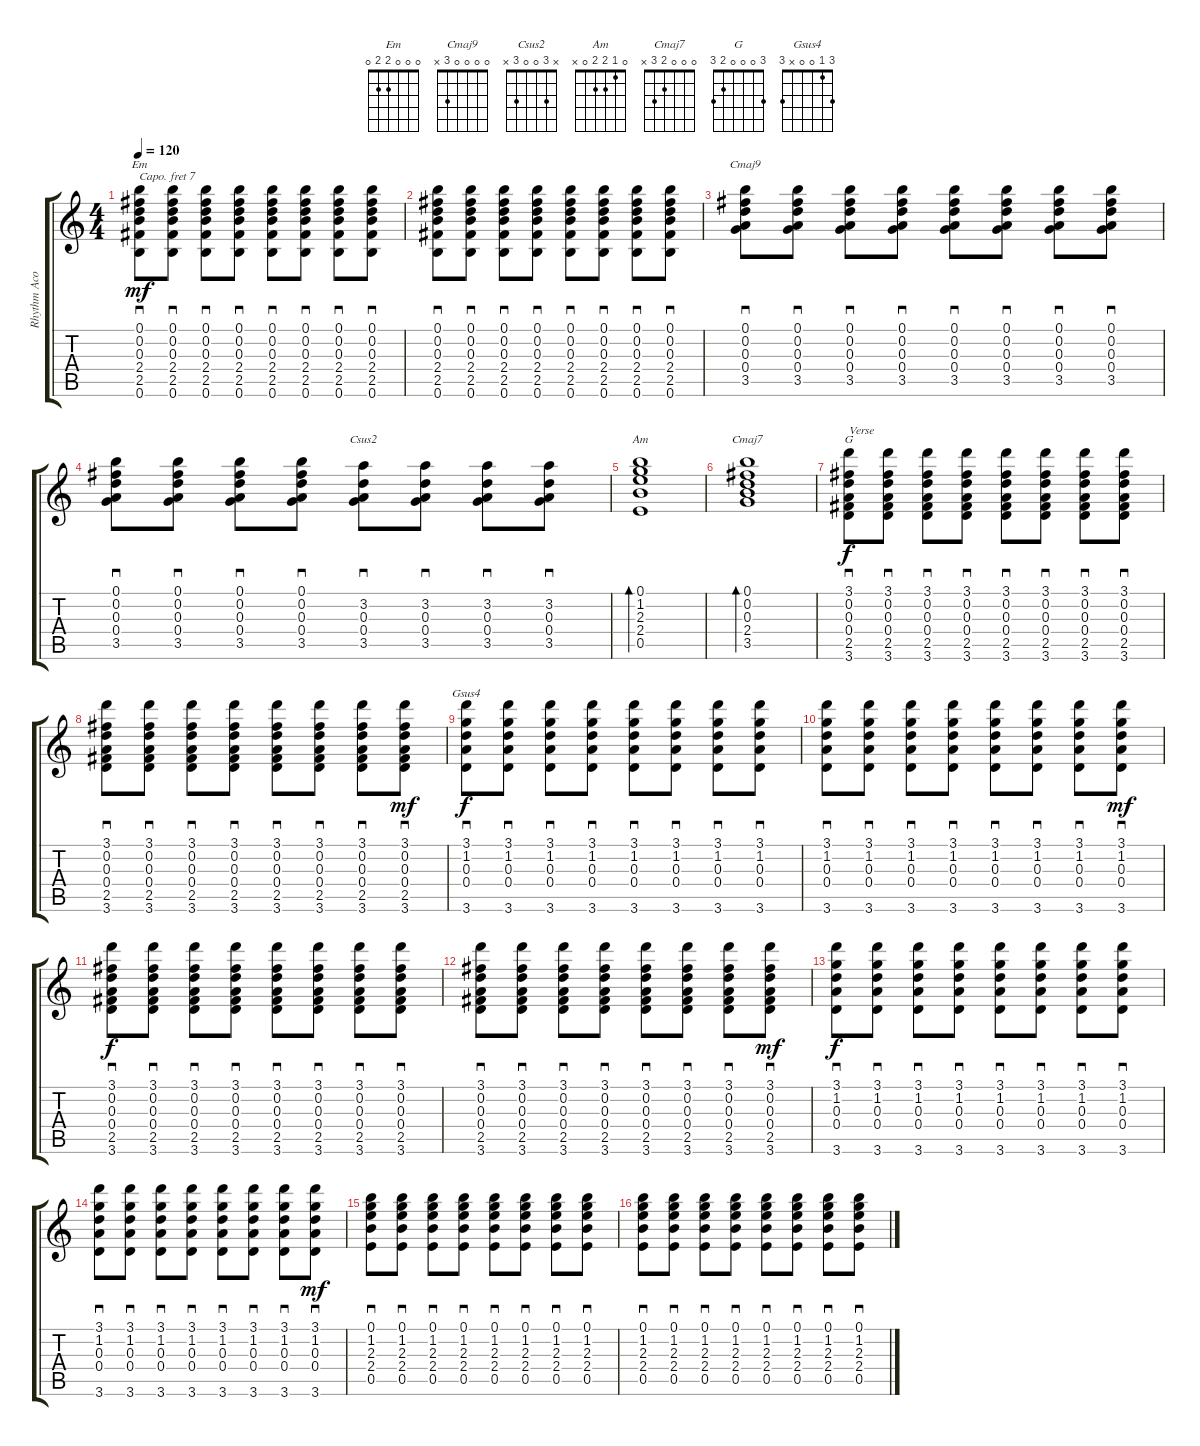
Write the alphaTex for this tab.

\track ("Rhythm Acoustic" "Rhythm Aco") {instrument acousticguitarsteel}
\staff {score tabs}
\capo 7
\tuning (E4 B3 G3 D3 A2 E2) {hide}
\chord ("Em" 0 0 0 2 2 0)
\chord ("Cmaj9" 0 0 0 0 3 x)
\chord ("Csus2" x 3 0 0 3 x)
\chord ("Am" 0 1 2 2 0 x)
\chord ("Cmaj7" 0 0 0 2 3 x)
\chord ("G" 3 0 0 0 2 3)
\chord ("Gsus4" 3 1 0 0 x 3)
\ts (4 4)
\tempo 120
\clef g2
\ks c
(0.1 0.2 0.3 2.4 2.5 0.6).8{sd ch "Em" dy mf} (0.1 0.2 0.3 2.4 2.5 0.6).8{sd} (0.1 0.2 0.3 2.4 2.5 0.6).8{sd} (0.1 0.2 0.3 2.4 2.5 0.6).8{sd} (0.1 0.2 0.3 2.4 2.5 0.6).8{sd} (0.1 0.2 0.3 2.4 2.5 0.6).8{sd} (0.1 0.2 0.3 2.4 2.5 0.6).8{sd} (0.1 0.2 0.3 2.4 2.5 0.6).8{sd} |
(0.1 0.2 0.3 2.4 2.5 0.6).8{sd} (0.1 0.2 0.3 2.4 2.5 0.6).8{sd} (0.1 0.2 0.3 2.4 2.5 0.6).8{sd} (0.1 0.2 0.3 2.4 2.5 0.6).8{sd} (0.1 0.2 0.3 2.4 2.5 0.6).8{sd} (0.1 0.2 0.3 2.4 2.5 0.6).8{sd} (0.1 0.2 0.3 2.4 2.5 0.6).8{sd} (0.1 0.2 0.3 2.4 2.5 0.6).8{sd} |
(0.1 0.2 0.3 0.4 3.5).8{sd ch "Cmaj9"} (0.1 0.2 0.3 0.4 3.5).8{sd} (0.1 0.2 0.3 0.4 3.5).8{sd} (0.1 0.2 0.3 0.4 3.5).8{sd} (0.1 0.2 0.3 0.4 3.5).8{sd} (0.1 0.2 0.3 0.4 3.5).8{sd} (0.1 0.2 0.3 0.4 3.5).8{sd} (0.1 0.2 0.3 0.4 3.5).8{sd} |
(0.1 0.2 0.3 0.4 3.5).8{sd} (0.1 0.2 0.3 0.4 3.5).8{sd} (0.1 0.2 0.3 0.4 3.5).8{sd} (0.1 0.2 0.3 0.4 3.5).8{sd} (3.2 0.3 0.4 3.5).8{sd ch "Csus2"} (3.2 0.3 0.4 3.5).8{sd} (3.2 0.3 0.4 3.5).8{sd} (3.2 0.3 0.4 3.5).8{sd} |
(0.1 1.2 2.3 2.4 0.5).1{bd 480 ch "Am"} |
(0.1 0.2 0.3 2.4 3.5).1{bd 480 ch "Cmaj7"} |
(3.1 0.2 0.3 0.4 2.5 3.6).8{sd ch "G" txt "Verse" dy f} (3.1 0.2 0.3 0.4 2.5 3.6).8{sd} (3.1 0.2 0.3 0.4 2.5 3.6).8{sd} (3.1 0.2 0.3 0.4 2.5 3.6).8{sd} (3.1 0.2 0.3 0.4 2.5 3.6).8{sd} (3.1 0.2 0.3 0.4 2.5 3.6).8{sd} (3.1 0.2 0.3 0.4 2.5 3.6).8{sd} (3.1 0.2 0.3 0.4 2.5 3.6).8{sd} |
(3.1 0.2 0.3 0.4 2.5 3.6).8{sd} (3.1 0.2 0.3 0.4 2.5 3.6).8{sd} (3.1 0.2 0.3 0.4 2.5 3.6).8{sd} (3.1 0.2 0.3 0.4 2.5 3.6).8{sd} (3.1 0.2 0.3 0.4 2.5 3.6).8{sd} (3.1 0.2 0.3 0.4 2.5 3.6).8{sd} (3.1 0.2 0.3 0.4 2.5 3.6).8{sd} (3.1 0.2 0.3 0.4 2.5 3.6).8{sd dy mf} |
(3.1 1.2 0.3 0.4 3.6).8{sd ch "Gsus4" dy f} (3.1 1.2 0.3 0.4 3.6).8{sd} (3.1 1.2 0.3 0.4 3.6).8{sd} (3.1 1.2 0.3 0.4 3.6).8{sd} (3.1 1.2 0.3 0.4 3.6).8{sd} (3.1 1.2 0.3 0.4 3.6).8{sd} (3.1 1.2 0.3 0.4 3.6).8{sd} (3.1 1.2 0.3 0.4 3.6).8{sd} |
(3.1 1.2 0.3 0.4 3.6).8{sd} (3.1 1.2 0.3 0.4 3.6).8{sd} (3.1 1.2 0.3 0.4 3.6).8{sd} (3.1 1.2 0.3 0.4 3.6).8{sd} (3.1 1.2 0.3 0.4 3.6).8{sd} (3.1 1.2 0.3 0.4 3.6).8{sd} (3.1 1.2 0.3 0.4 3.6).8{sd} (3.1 1.2 0.3 0.4 3.6).8{sd dy mf} |
(3.1 0.2 0.3 0.4 2.5 3.6).8{sd dy f} (3.1 0.2 0.3 0.4 2.5 3.6).8{sd} (3.1 0.2 0.3 0.4 2.5 3.6).8{sd} (3.1 0.2 0.3 0.4 2.5 3.6).8{sd} (3.1 0.2 0.3 0.4 2.5 3.6).8{sd} (3.1 0.2 0.3 0.4 2.5 3.6).8{sd} (3.1 0.2 0.3 0.4 2.5 3.6).8{sd} (3.1 0.2 0.3 0.4 2.5 3.6).8{sd} |
(3.1 0.2 0.3 0.4 2.5 3.6).8{sd} (3.1 0.2 0.3 0.4 2.5 3.6).8{sd} (3.1 0.2 0.3 0.4 2.5 3.6).8{sd} (3.1 0.2 0.3 0.4 2.5 3.6).8{sd} (3.1 0.2 0.3 0.4 2.5 3.6).8{sd} (3.1 0.2 0.3 0.4 2.5 3.6).8{sd} (3.1 0.2 0.3 0.4 2.5 3.6).8{sd} (3.1 0.2 0.3 0.4 2.5 3.6).8{sd dy mf} |
(3.1 1.2 0.3 0.4 3.6).8{sd dy f} (3.1 1.2 0.3 0.4 3.6).8{sd} (3.1 1.2 0.3 0.4 3.6).8{sd} (3.1 1.2 0.3 0.4 3.6).8{sd} (3.1 1.2 0.3 0.4 3.6).8{sd} (3.1 1.2 0.3 0.4 3.6).8{sd} (3.1 1.2 0.3 0.4 3.6).8{sd} (3.1 1.2 0.3 0.4 3.6).8{sd} |
(3.1 1.2 0.3 0.4 3.6).8{sd} (3.1 1.2 0.3 0.4 3.6).8{sd} (3.1 1.2 0.3 0.4 3.6).8{sd} (3.1 1.2 0.3 0.4 3.6).8{sd} (3.1 1.2 0.3 0.4 3.6).8{sd} (3.1 1.2 0.3 0.4 3.6).8{sd} (3.1 1.2 0.3 0.4 3.6).8{sd} (3.1 1.2 0.3 0.4 3.6).8{sd dy mf} |
(0.1 1.2 2.3 2.4 0.5).8{sd} (0.1 1.2 2.3 2.4 0.5).8{sd} (0.1 1.2 2.3 2.4 0.5).8{sd} (0.1 1.2 2.3 2.4 0.5).8{sd} (0.1 1.2 2.3 2.4 0.5).8{sd} (0.1 1.2 2.3 2.4 0.5).8{sd} (0.1 1.2 2.3 2.4 0.5).8{sd} (0.1 1.2 2.3 2.4 0.5).8{sd} |
(0.1 1.2 2.3 2.4 0.5).8{sd} (0.1 1.2 2.3 2.4 0.5).8{sd} (0.1 1.2 2.3 2.4 0.5).8{sd} (0.1 1.2 2.3 2.4 0.5).8{sd} (0.1 1.2 2.3 2.4 0.5).8{sd} (0.1 1.2 2.3 2.4 0.5).8{sd} (0.1 1.2 2.3 2.4 0.5).8{sd} (0.1 1.2 2.3 2.4 0.5).8{sd}
